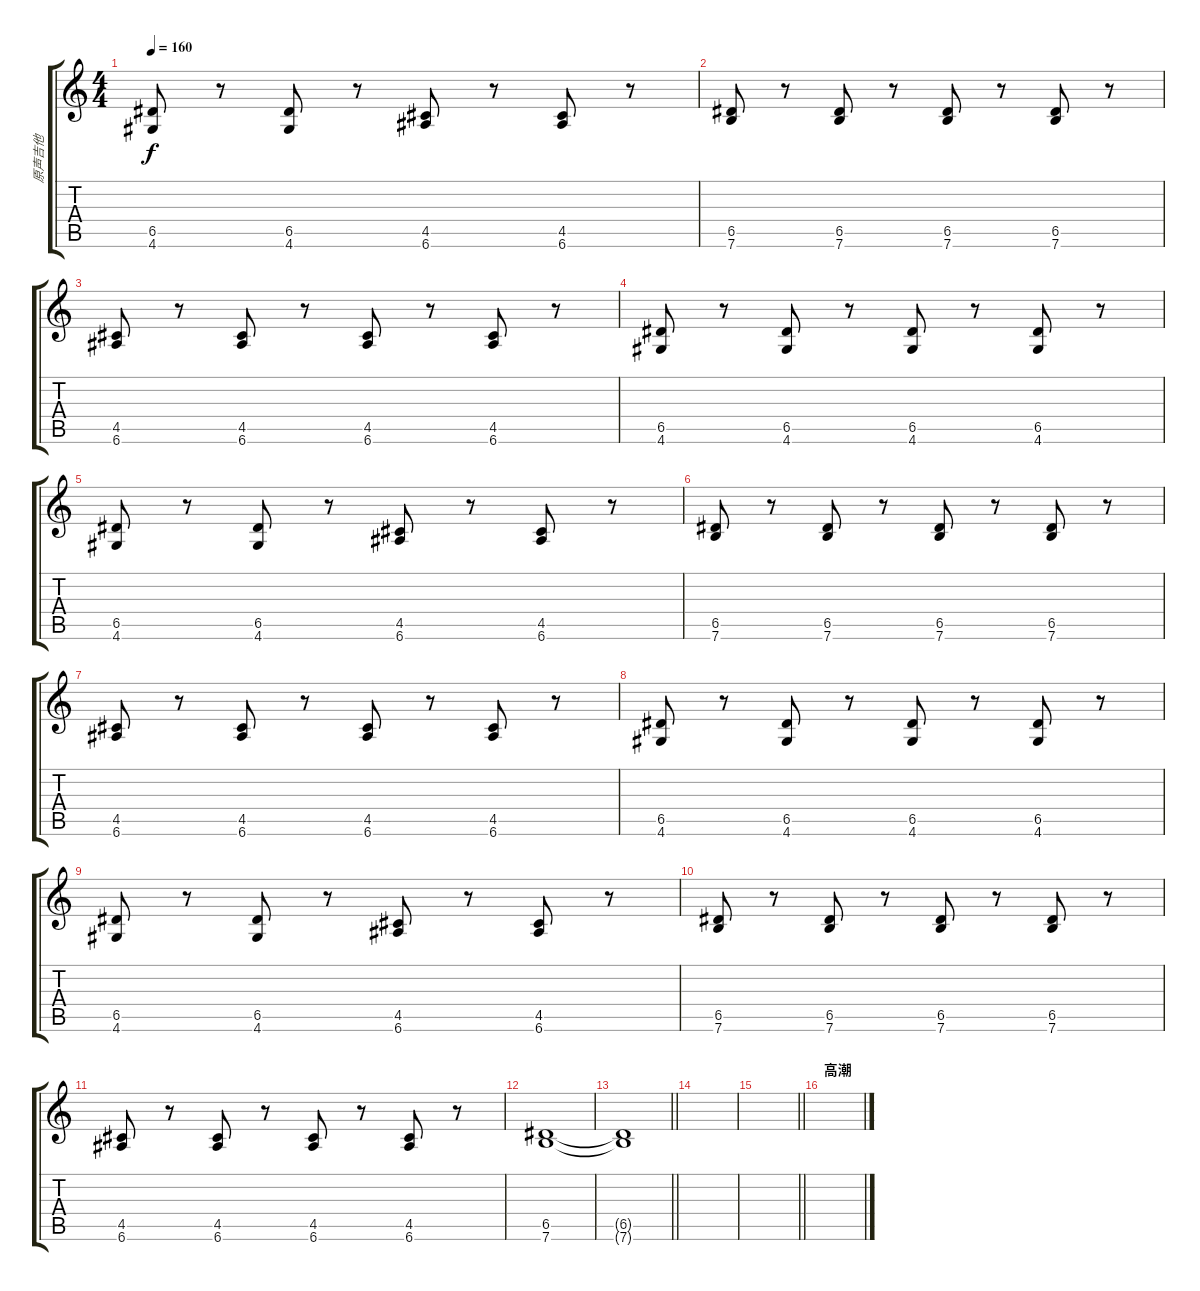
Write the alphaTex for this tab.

\track ("原声吉他" "原声吉他") {instrument acousticguitarsteel}
\staff {score tabs}
\tuning (E4 B3 G3 D3 A2 E2) {hide}
\ts (4 4)
\tempo 160
\clef g2
\ks c
(6.5 4.6).8{dy f} r.8 (6.5 4.6).8 r.8 (4.5 6.6).8 r.8 (4.5 6.6).8 r.8 |
(6.5 7.6).8 r.8 (6.5 7.6).8 r.8 (6.5 7.6).8 r.8 (6.5 7.6).8 r.8 |
(4.5 6.6).8 r.8 (4.5 6.6).8 r.8 (4.5 6.6).8 r.8 (4.5 6.6).8 r.8 |
(6.5 4.6).8 r.8 (6.5 4.6).8 r.8 (6.5 4.6).8 r.8 (6.5 4.6).8 r.8 |
(6.5 4.6).8 r.8 (6.5 4.6).8 r.8 (4.5 6.6).8 r.8 (4.5 6.6).8 r.8 |
(6.5 7.6).8 r.8 (6.5 7.6).8 r.8 (6.5 7.6).8 r.8 (6.5 7.6).8 r.8 |
(4.5 6.6).8 r.8 (4.5 6.6).8 r.8 (4.5 6.6).8 r.8 (4.5 6.6).8 r.8 |
(6.5 4.6).8 r.8 (6.5 4.6).8 r.8 (6.5 4.6).8 r.8 (6.5 4.6).8 r.8 |
(6.5 4.6).8 r.8 (6.5 4.6).8 r.8 (4.5 6.6).8 r.8 (4.5 6.6).8 r.8 |
(6.5 7.6).8 r.8 (6.5 7.6).8 r.8 (6.5 7.6).8 r.8 (6.5 7.6).8 r.8 |
(4.5 6.6).8 r.8 (4.5 6.6).8 r.8 (4.5 6.6).8 r.8 (4.5 6.6).8 r.8 |
(6.5 7.6).1 |
\barLineRight lightlight
(6.5{t} 7.6{t}).1 |
|
\barLineRight lightlight
|
\section ("" "高潮")
